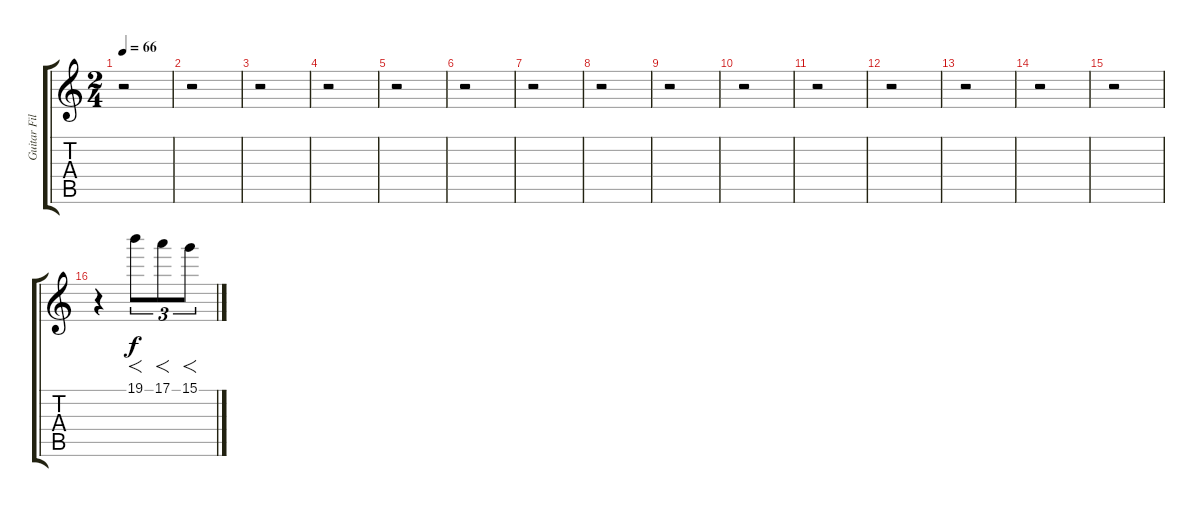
\track ("Guitar Fills" "Guitar Fil") {instrument electricguitarjazz}
\staff {score tabs}
\tuning (E4 B3 G3 D3 A2 E2) {hide}
\ts (2 4)
\tempo 66
\clef g2
\ks c
r.2{dy f} |
r.2 |
r.2 |
r.2 |
r.2 |
r.2 |
r.2 |
r.2 |
r.2 |
r.2 |
r.2 |
r.2 |
r.2 |
r.2 |
r.2 |
r.4 19.1.8{f tu (3 2)} 17.1.8{f tu (3 2)} 15.1.8{f tu (3 2)}
